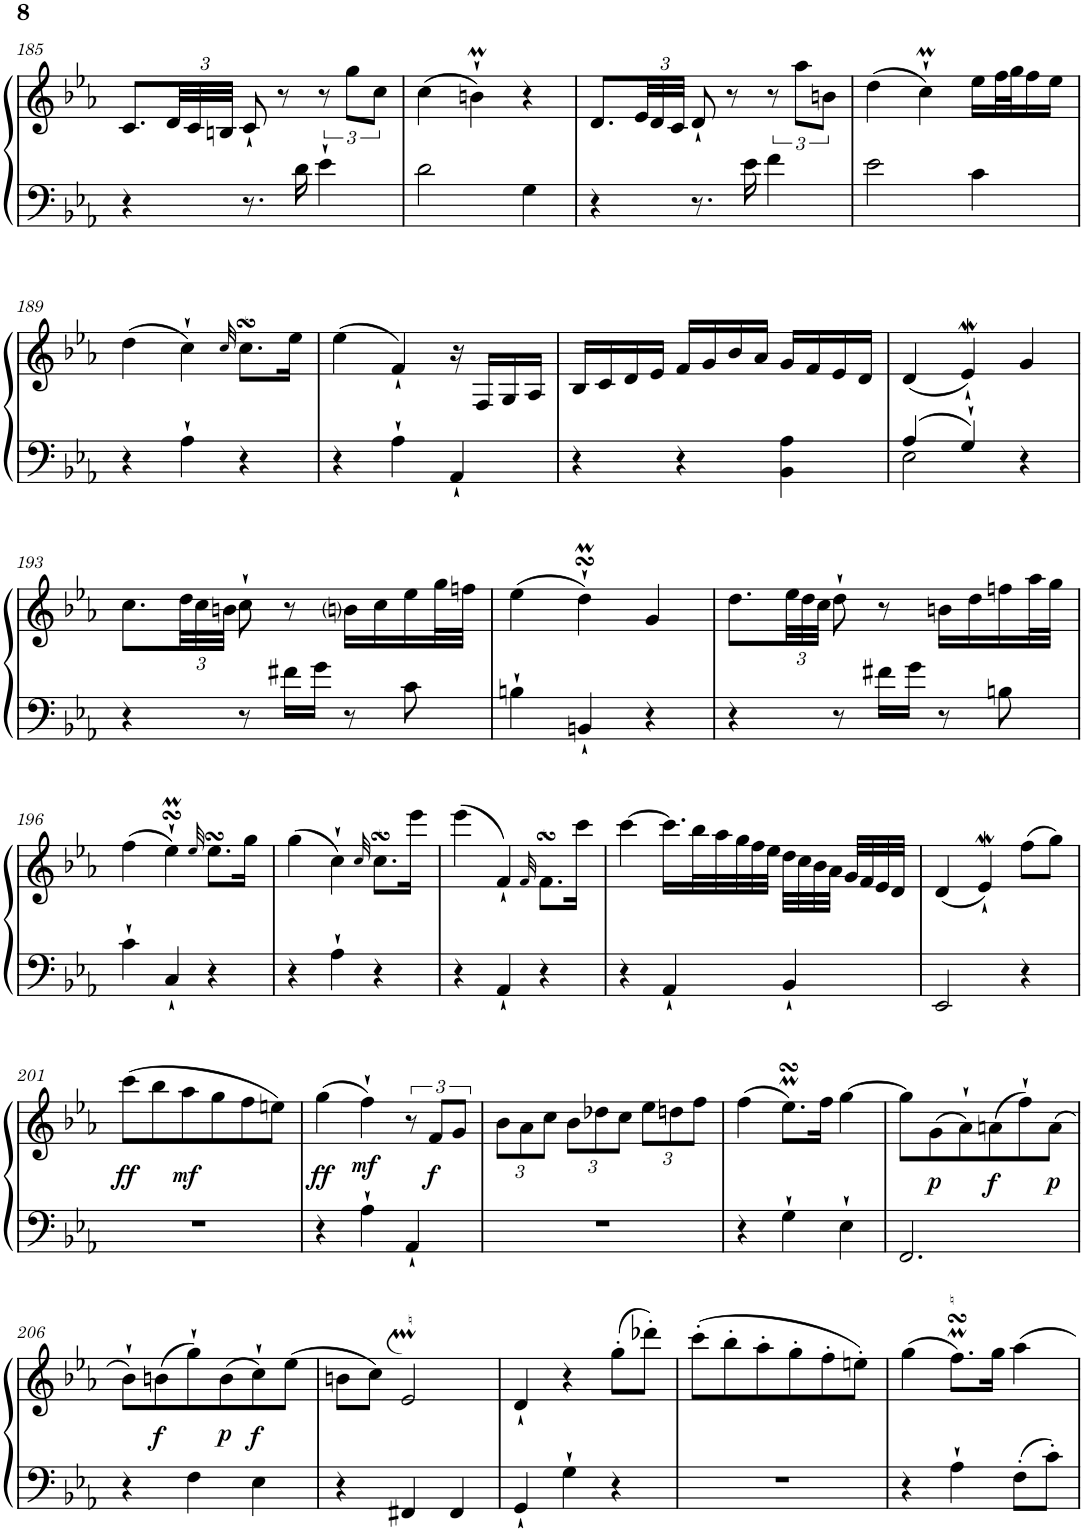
**kern	**kern	**dynam
*part1	*part1	*part1
*staff2	*staff1	*staff1/2
*I"Фортепиано	*	*
!!LO:PB:g=z
*clefF4	*clefG2	*
*k[b-e-a-]	*k[b-e-a-]	*
*M3/4	*M3/4	*
=185	=185	=185
4r	8.c/L	.
*	*Xbrackettup	*
.	48d/LL	.
.	48c/	.
.	48Bn/JJJ	.
8.r	8c`/	.
.	8r	.
16d\	.	.
*	*brackettup	*
4e-`\	12r	.
.	12gg\L	.
.	12cc\J	.
=186	=186	=186
2d\	(>4cc\	.
.	4bnm`\)	.
4G\	4r	.
=187	=187	=187
4r	8.d/L	.
*	*Xbrackettup	*
.	48e-/LL	.
.	48d/	.
.	48c/JJJ	.
8.r	8d`/	.
.	8r	.
16e-\	.	.
*	*brackettup	*
4f\	12r	.
.	12aa-\L	.
.	12bn\J	.
=188	=188	=188
2e-\	(>4dd\	.
.	4ccM`\)	.
4c\	16ee-\LL	.
.	32ff\L	.
.	32gg\J	.
.	16ff\	.
.	16ee-\JJ	.
!!LO:LB:g=z
=189	=189	=189
4r	(>4dd\	.
4A-`\	4cc`\)	.
.	32qcc/	.
4r	8.ccsSSS\L	.
.	16ee-\Jk	.
=190	=190	=190
4r	(>4ee-\	.
4A-`\	4f`/)	.
4AA-`/	16r	.
.	16F/LL	.
.	16G/	.
.	16A-/JJ	.
=191	=191	=191
4r	16B-/LL	.
.	16c/	.
.	16d/	.
.	16e-/JJ	.
4r	16f/LL	.
.	16g/	.
.	16b-/	.
.	16a-/JJ	.
4BB-\ 4A-\	16g/LL	.
.	16f/	.
.	16e-/	.
.	16d/JJ	.
=192	=192	=192
*^	*	*
4A-/	2E-\	(<4d/	.
4G`/	.	4e-w`/)	.
4r	4ryy	4g/	.
*v	*v	*	*
!!LO:LB:g=z
=193	=193	=193
4r	8.cc\L	.
*	*Xbrackettup	*
.	48dd\LL	.
.	48cc\	.
.	48bn\JJJ	.
8r	8cc`\	.
16f#X\LL	8r	.
16g\JJ	.	.
8r	16bni\LL	.
.	16cc\	.
8c\	16ee-\	.
.	32gg\L	.
.	32ffn\JJJ	.
=194	=194	=194
4Bn`\	(>4ee-\	.
4BBn`/	4ddsSsSm`\)	.
4r	4g/	.
=195	=195	=195
4r	8.dd\L	.
.	48ee-\LL	.
.	48dd\	.
.	48cc\JJJ	.
8r	8dd`\	.
16f#X\LL	8r	.
16g\JJ	.	.
8r	16bn\LL	.
.	16dd\	.
8Bn\	16ffn\	.
.	32aa-\L	.
.	32gg\JJJ	.
!!LO:LB:g=z
=196	=196	=196
4c`\	(>4ff\	.
4C`/	4ee-sSSsM`\)	.
.	32qee-/	.
4r	8.ee-sSSs\L	.
.	16gg\Jk	.
=197	=197	=197
4r	(>4gg\	.
4A-`\	4cc`\)	.
.	32qcc/	.
4r	8.ccsSSS\L	.
.	16eee-\Jk	.
=198	=198	=198
4r	(>4eee-\	.
4AA-`/	4f`/)	.
.	32qf/	.
4r	8.fsSSS\L	.
.	16ccc\Jk	.
=199	=199	=199
4r	[4ccc\	.
4AA-`/	16.ccc\LL]	.
.	32bb-\L	.
.	32aa-\	.
.	32gg\	.
.	32ff\	.
.	32ee-\JJJ	.
4BB-`/	32dd\LLL	.
.	32cc\	.
.	32b-\	.
.	32a-\JJJ	.
.	32g/LLL	.
.	32f/	.
.	32e-/	.
.	32d/JJJ	.
=200	=200	=200
2EE-/	(<4d/	.
.	4e-w`/)	.
4r	(>8ff\L	.
.	8gg\J)	.
!!LO:LB:g=z
=201	=201	=201
!	!	!LO:DY:b
2.r	(>8ccc\L	ff
.	8bb-\	.
!	!	!LO:DY:b
.	8aa-\	mf
.	8gg\	.
.	8ff\	.
.	8een\J)	.
=202	=202	=202
!	!	!LO:DY:b
4r	(>4gg\	ff
!	!	!LO:DY:b
4A-`\	4ff`\)	mf
*	*brackettup	*
4AA-`/	12r	.
!	!	!LO:DY:b
.	12f/L	f
.	12g/J	.
=203	=203	=203
*	*Xbrackettup	*
2.r	12b-\L	.
.	12a-\	.
.	12cc\J	.
.	12b-\L	.
.	12dd-X\	.
.	12cc\J	.
.	12ee-\L	.
.	12ddn\	.
.	12ff\J	.
=204	=204	=204
4r	(>4ff\	.
4G`\	8.ee-MsSSs\L)	.
.	16ff\Jk	.
4E-`\	[4gg\	.
=205	=205	=205
2.FF/	8gg\L]	.
!	!	!LO:DY:b
.	(>8g\	p
.	8a-`\)	.
!	!	!LO:DY:b
.	(>8an\	f
.	8ff`\)	.
!	!	!LO:DY:b
.	(>8a\J	p
!!LO:LB:g=z
=206	=206	=206
4r	8b-`\L)	.
!	!	!LO:DY:b
.	(>8bn\	f
4F\	8gg`\)	.
!	!	!LO:DY:b
.	(>8b\	p
!	!	!LO:DY:a=2
4E-\	8cc`\)	f
.	(>8ee-\J	.
=207	=207	=207
4r	8bn\L	.
.	8cc\J)	.
4FF#X/	2e-M/	.
4FF#/	.	.
=208	=208	=208
4GG`/	4d`/	.
4G`\	4r	.
4r	(>8gg'\L	.
.	8ddd-X'\J)	.
=209	=209	=209
2.r	(>8ccc'\L	.
.	8bb-'\	.
.	8aa-'\	.
.	8gg'\	.
.	8ff'\	.
.	8een'\J)	.
=210	=210	=210
4r	(>4gg\	.
4A-`\	8.ffMsSSS\L)	.
.	16gg\Jk	.
8F'\L	4aa-\	.
8c'\J	.	.
=	=	=
*-	*-	*-
